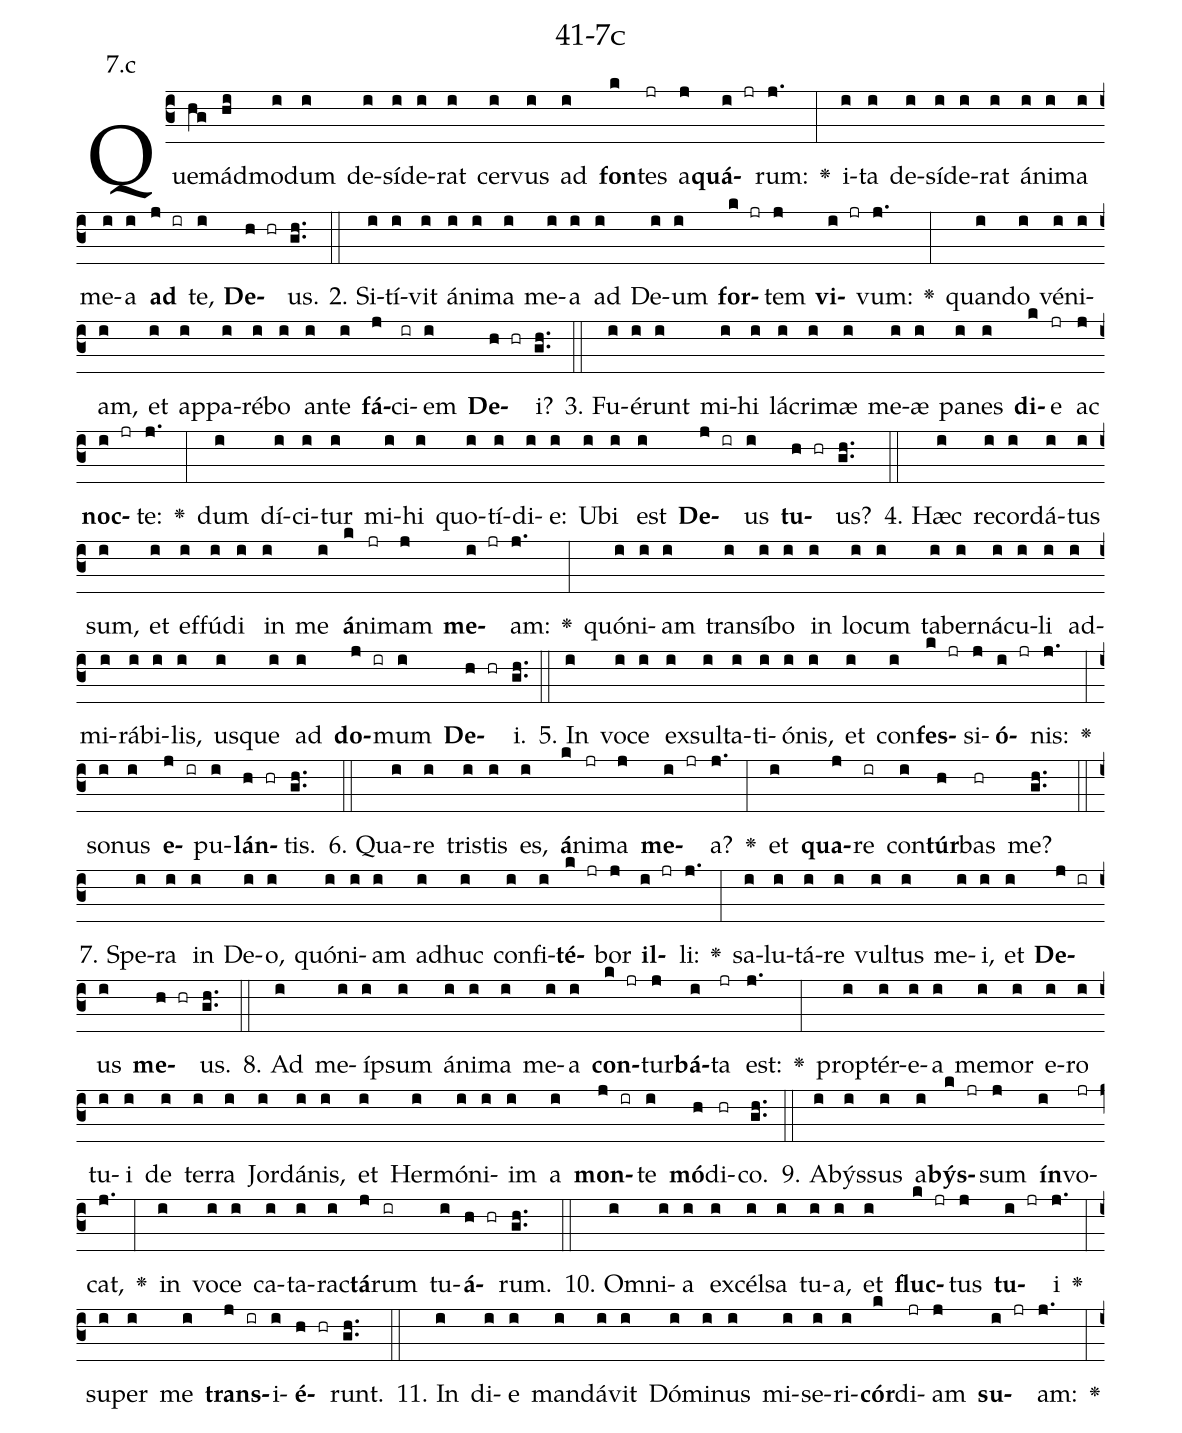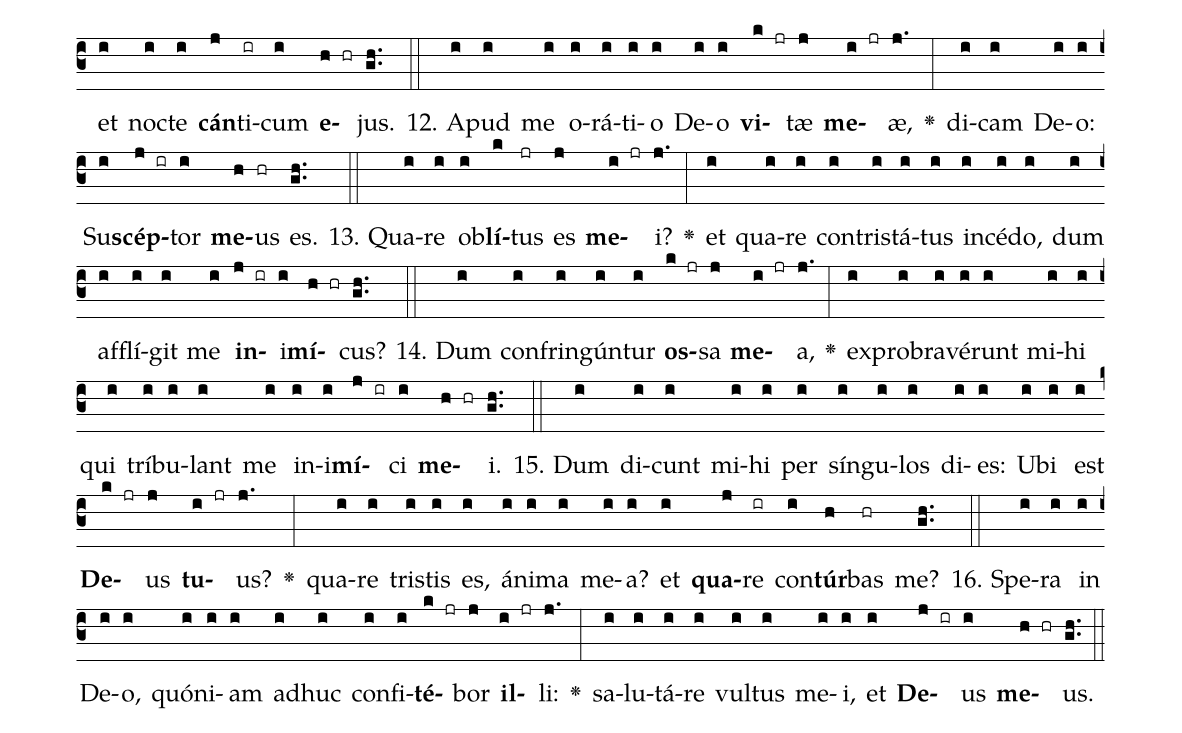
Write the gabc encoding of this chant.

name: 41-7c;
annotation: 7.c;
%%
(c3)Quem(hg)ád(hi)mo(i)dum(i) de(i)sí(i)de(i)rat(i) cer(i)vus(i) ad(i) <b>fon</b>(k)tes(jr) a(j)<b>quá</b>(i jr)rum:(j.) <v>\greheightstar</v>(:) i(i)ta(i) de(i)sí(i)de(i)rat(i) á(i)ni(i)ma(i) me(i)a(i) <b>ad</b>(j ir) te,(i) <b>De</b>(h hr)us.(gh..) (::)
2. Si(i)tí(i)vit(i) á(i)ni(i)ma(i) me(i)a(i) ad(i) De(i)um(i) <b>for</b>(k jr)tem(j) <b>vi</b>(i jr)vum:(j.) <v>\greheightstar</v>(:) quan(i)do(i) vé(i)ni(i)am,(i) et(i) ap(i)pa(i)ré(i)bo(i) an(i)te(i) <b>fá</b>(j)ci(ir)em(i) <b>De</b>(h hr)i?(gh..) (::)
3. Fu(i)é(i)runt(i) mi(i)hi(i) lá(i)cri(i)mæ(i) me(i)æ(i) pa(i)nes(i) <b>di</b>(k)e(jr) ac(j) <b>noc</b>(i jr)te:(j.) <v>\greheightstar</v>(:) dum(i) dí(i)ci(i)tur(i) mi(i)hi(i) quo(i)tí(i)di(i)e:(i) U(i)bi(i) est(i) <b>De</b>(j ir)us(i) <b>tu</b>(h hr)us?(gh..) (::)
4. Hæc(i) re(i)cor(i)dá(i)tus(i) sum,(i) et(i) ef(i)fú(i)di(i) in(i) me(i) <b>á</b>(k)ni(jr)mam(j) <b>me</b>(i jr)am:(j.) <v>\greheightstar</v>(:) quón(i)i(i)am(i) trans(i)í(i)bo(i) in(i) lo(i)cum(i) ta(i)ber(i)ná(i)cu(i)li(i) ad(i)mi(i)rá(i)bi(i)lis,(i) us(i)que(i) ad(i) <b>do</b>(j ir)mum(i) <b>De</b>(h hr)i.(gh..) (::)
5. In(i) vo(i)ce(i) ex(i)sul(i)ta(i)ti(i)ó(i)nis,(i) et(i) con(i)<b>fes</b>(k jr)si(j)<b>ó</b>(i jr)nis:(j.) <v>\greheightstar</v>(:) so(i)nus(i) <b>e</b>(j ir)pu(i)<b>lán</b>(h hr)tis.(gh..) (::)
6. Qua(i)re(i) tris(i)tis(i) es,(i) <b>á</b>(k)ni(jr)ma(j) <b>me</b>(i jr)a?(j.) <v>\greheightstar</v>(:) et(i) <b>qua</b>(j)re(ir) con(i)<b>túr</b>(h)bas(hr) me?(gh..) (::)
7. Spe(i)ra(i) in(i) De(i)o,(i) quón(i)i(i)am(i) ad(i)huc(i) con(i)fi(i)<b>té</b>(k jr)bor(j) <b>il</b>(i jr)li:(j.) <v>\greheightstar</v>(:) sa(i)lu(i)tá(i)re(i) vul(i)tus(i) me(i)i,(i) et(i) <b>De</b>(j ir)us(i) <b>me</b>(h hr)us.(gh..) (::)
8. Ad(i) me(i)íp(i)sum(i) á(i)ni(i)ma(i) me(i)a(i) <b>con</b>(k jr)tur(j)<b>bá</b>(i)ta(jr) est:(j.) <v>\greheightstar</v>(:) prop(i)tér(i)e(i)a(i) me(i)mor(i) e(i)ro(i) tu(i)i(i) de(i) ter(i)ra(i) Jor(i)dá(i)nis,(i) et(i) Her(i)mó(i)ni(i)im(i) a(i) <b>mon</b>(j ir)te(i) <b>mó</b>(h)di(hr)co.(gh..) (::)
9. A(i)býs(i)sus(i) a(i)<b>býs</b>(k jr)sum(j) <b>ín</b>(i)vo(jr)cat,(j.) <v>\greheightstar</v>(:) in(i) vo(i)ce(i) ca(i)ta(i)rac(i)<b>tá</b>(j)rum(ir) tu(i)<b>á</b>(h hr)rum.(gh..) (::)
10. Om(i)ni(i)a(i) ex(i)cél(i)sa(i) tu(i)a,(i) et(i) <b>fluc</b>(k jr)tus(j) <b>tu</b>(i jr)i(j.) <v>\greheightstar</v>(:) su(i)per(i) me(i) <b>trans</b>(j ir)i(i)<b>é</b>(h hr)runt.(gh..) (::)
11. In(i) di(i)e(i) man(i)dá(i)vit(i) Dó(i)mi(i)nus(i) mi(i)se(i)ri(i)<b>cór</b>(k)di(jr)am(j) <b>su</b>(i jr)am:(j.) <v>\greheightstar</v>(:) et(i) noc(i)te(i) <b>cán</b>(j)ti(ir)cum(i) <b>e</b>(h hr)jus.(gh..) (::)
12. A(i)pud(i) me(i) o(i)rá(i)ti(i)o(i) De(i)o(i) <b>vi</b>(k jr)tæ(j) <b>me</b>(i jr)æ,(j.) <v>\greheightstar</v>(:) di(i)cam(i) De(i)o:(i) Su(i)<b>scép</b>(j ir)tor(i) <b>me</b>(h)us(hr) es.(gh..) (::)
13. Qua(i)re(i) ob(i)<b>lí</b>(k)tus(jr) es(j) <b>me</b>(i jr)i?(j.) <v>\greheightstar</v>(:) et(i) qua(i)re(i) con(i)tris(i)tá(i)tus(i) in(i)cé(i)do,(i) dum(i) af(i)flí(i)git(i) me(i) <b>in</b>(j ir)i(i)<b>mí</b>(h hr)cus?(gh..) (::)
14. Dum(i) con(i)frin(i)gún(i)tur(i) <b>os</b>(k jr)sa(j) <b>me</b>(i jr)a,(j.) <v>\greheightstar</v>(:) ex(i)pro(i)bra(i)vé(i)runt(i) mi(i)hi(i) qui(i) trí(i)bu(i)lant(i) me(i) in(i)i(i)<b>mí</b>(j ir)ci(i) <b>me</b>(h hr)i.(gh..) (::)
15. Dum(i) di(i)cunt(i) mi(i)hi(i) per(i) sín(i)gu(i)los(i) di(i)es:(i) U(i)bi(i) est(i) <b>De</b>(k jr)us(j) <b>tu</b>(i jr)us?(j.) <v>\greheightstar</v>(:) qua(i)re(i) tris(i)tis(i) es,(i) á(i)ni(i)ma(i) me(i)a?(i) et(i) <b>qua</b>(j)re(ir) con(i)<b>túr</b>(h)bas(hr) me?(gh..) (::)
16. Spe(i)ra(i) in(i) De(i)o,(i) quón(i)i(i)am(i) ad(i)huc(i) con(i)fi(i)<b>té</b>(k jr)bor(j) <b>il</b>(i jr)li:(j.) <v>\greheightstar</v>(:) sa(i)lu(i)tá(i)re(i) vul(i)tus(i) me(i)i,(i) et(i) <b>De</b>(j ir)us(i) <b>me</b>(h hr)us.(gh..) (::)
